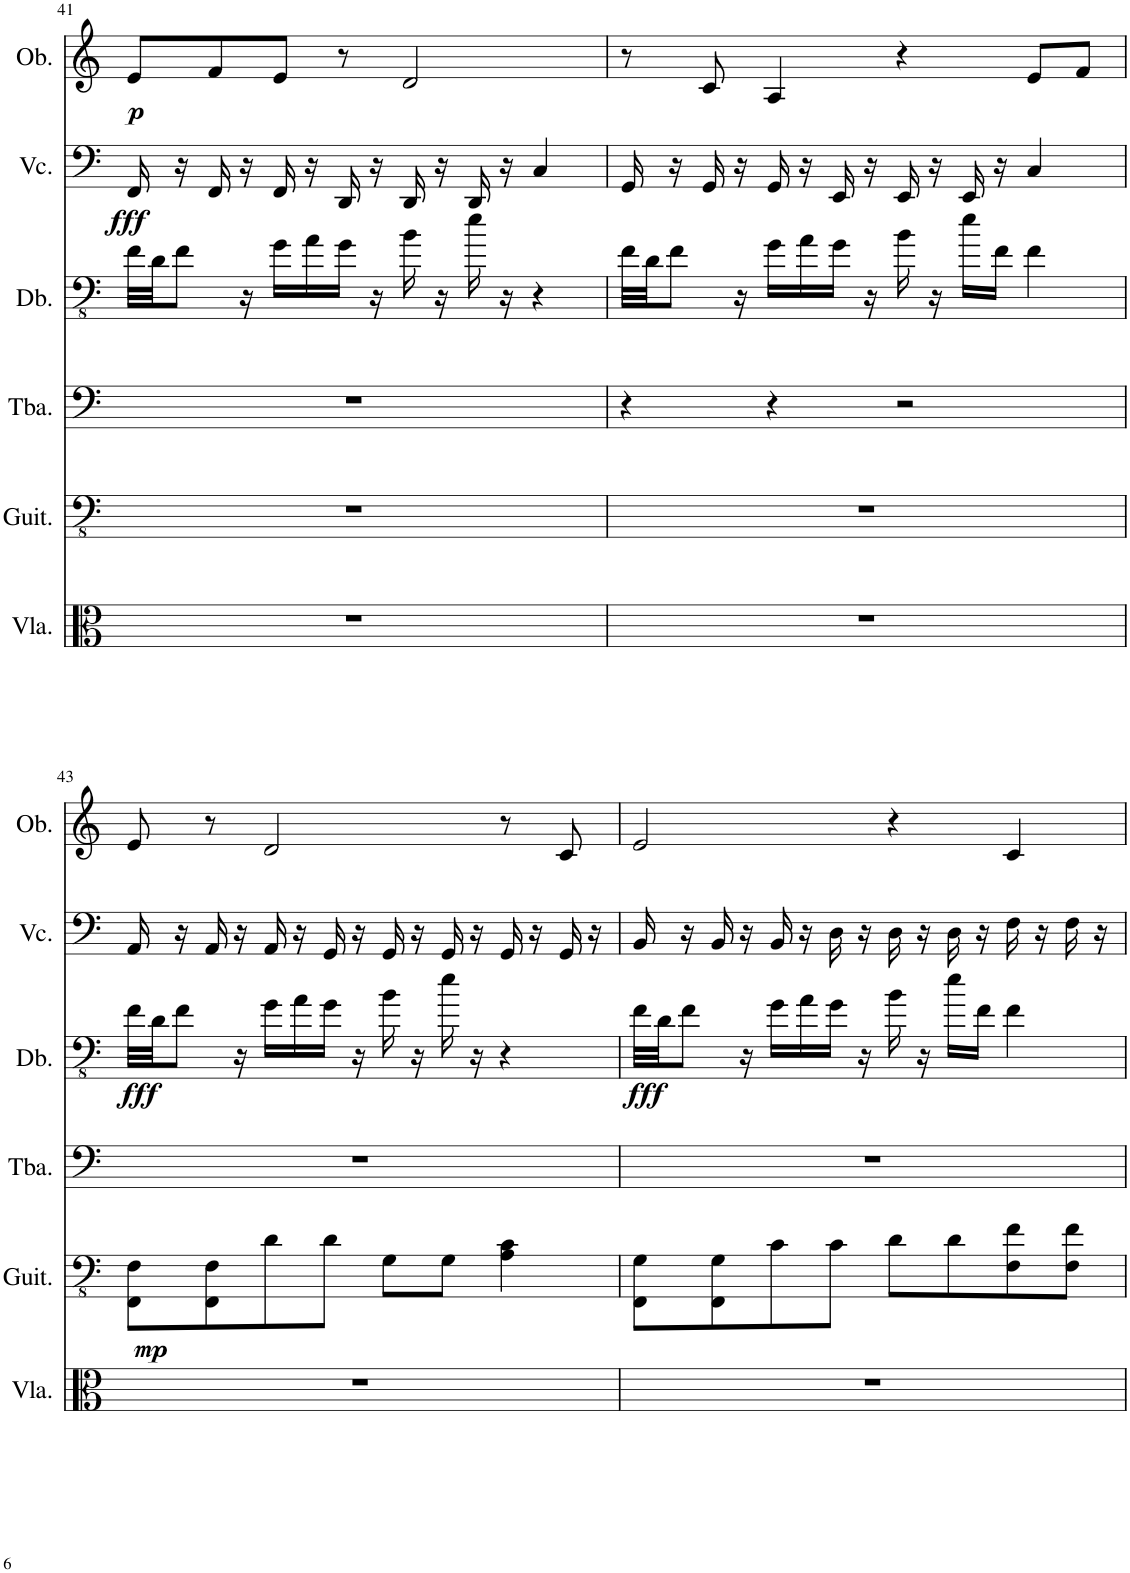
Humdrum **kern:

**kern	**kern	**dynam	**kern	**kern	**dynam	**kern	**dynam	**kern	**dynam
*part6	*part5	*part5	*part4	*part3	*part3	*part2	*part2	*part1	*part1
*staff6	*staff5	*staff5	*staff4	*staff3	*staff3	*staff2	*staff2	*staff1	*staff1
*I"Viola	*I"Classical Guitar	*	*I"Tuba	*I"Double Bass	*	*I"Violoncello	*	*I"Oboe	*
*I'Vla.	*I'Guit.	*	*I'Tba.	*I'Db.	*	*I'Vc.	*	*I'Ob.	*
!!LO:PB:g=z
*clefC3	*clefFv4	*	*clefF4	*clefFv4	*	*clefF4	*	*clefG2	*
*	*	*	*	*ITrd7c12	*	*	*	*	*
*k[]	*k[]	*	*k[]	*k[]	*	*k[]	*	*k[]	*
*M4/4	*M4/4	*	*M4/4	*M4/4	*	*M4/4	*	*M4/4	*
=41	=41	=41	=41	=41	=41	=41	=41	=41	=41
!	!	!	!	!	!	!	!LO:DY:b	!	!LO:DY:b
1r	1r	.	1r	32F\LLL	.	16FF/	fff	8e/L	p
.	.	.	.	32D\JJ	.	.	.	.	.
.	.	.	.	8F\J	.	16r	.	.	.
.	.	.	.	.	.	16FF/	.	8f/	.
.	.	.	.	16r	.	16r	.	.	.
.	.	.	.	16G\LL	.	16FF/	.	8e/J	.
.	.	.	.	16A\	.	16r	.	.	.
.	.	.	.	16G\JJ	.	16DD/	.	8r	.
.	.	.	.	16r	.	16r	.	.	.
.	.	.	.	16B\	.	16DD/	.	2d/	.
.	.	.	.	16r	.	16r	.	.	.
.	.	.	.	16e\	.	16DD/	.	.	.
.	.	.	.	16r	.	16r	.	.	.
.	.	.	.	4r	.	4C/	.	.	.
=42	=42	=42	=42	=42	=42	=42	=42	=42	=42
1r	1r	.	4r	32F\LLL	.	16GG/	.	8r	.
.	.	.	.	32D\JJ	.	.	.	.	.
.	.	.	.	8F\J	.	16r	.	.	.
.	.	.	.	.	.	16GG/	.	8c/	.
.	.	.	.	16r	.	16r	.	.	.
.	.	.	4r	16G\LL	.	16GG/	.	4A/	.
.	.	.	.	16A\	.	16r	.	.	.
.	.	.	.	16G\JJ	.	16EE/	.	.	.
.	.	.	.	16r	.	16r	.	.	.
.	.	.	2r	16B\	.	16EE/	.	4r	.
.	.	.	.	16r	.	16r	.	.	.
.	.	.	.	16e\LL	.	16EE/	.	.	.
.	.	.	.	16F\JJ	.	16r	.	.	.
.	.	.	.	4F\	.	4C/	.	8e/L	.
.	.	.	.	.	.	.	.	8f/J	.
!!LO:LB:g=z
=43	=43	=43	=43	=43	=43	=43	=43	=43	=43
!	!	!LO:DY:b	!	!	!LO:DY:b	!	!	!	!
1r	8FFF\ 8FF\L	mp	1r	32F\LLL	fff	16AA/	.	8e/	.
.	.	.	.	32D\JJ	.	.	.	.	.
.	.	.	.	8F\J	.	16r	.	.	.
.	8FFF\ 8FF\	.	.	.	.	16AA/	.	8r	.
.	.	.	.	16r	.	16r	.	.	.
.	8D\	.	.	16G\LL	.	16AA/	.	2d/	.
.	.	.	.	16A\	.	16r	.	.	.
.	8D\J	.	.	16G\JJ	.	16GG/	.	.	.
.	.	.	.	16r	.	16r	.	.	.
.	8GG\L	.	.	16B\	.	16GG/	.	.	.
.	.	.	.	16r	.	16r	.	.	.
.	8GG\J	.	.	16e\	.	16GG/	.	.	.
.	.	.	.	16r	.	16r	.	.	.
.	4AA\ 4C\	.	.	4r	.	16GG/	.	8r	.
.	.	.	.	.	.	16r	.	.	.
.	.	.	.	.	.	16GG/	.	8c/	.
.	.	.	.	.	.	16r	.	.	.
=44	=44	=44	=44	=44	=44	=44	=44	=44	=44
!	!	!	!	!	!LO:DY:b	!	!	!	!
1r	8FFF\ 8GG\L	.	1r	32F\LLL	fff	16BB/	.	2e/	.
.	.	.	.	32D\JJ	.	.	.	.	.
.	.	.	.	8F\J	.	16r	.	.	.
.	8FFF\ 8GG\	.	.	.	.	16BB/	.	.	.
.	.	.	.	16r	.	16r	.	.	.
.	8C\	.	.	16G\LL	.	16BB/	.	.	.
.	.	.	.	16A\	.	16r	.	.	.
.	8C\J	.	.	16G\JJ	.	16D\	.	.	.
.	.	.	.	16r	.	16r	.	.	.
.	8D\L	.	.	16B\	.	16D\	.	4r	.
.	.	.	.	16r	.	16r	.	.	.
.	8D\	.	.	16e\LL	.	16D\	.	.	.
.	.	.	.	16F\JJ	.	16r	.	.	.
.	8FF\ 8F\	.	.	4F\	.	16F\	.	4c/	.
.	.	.	.	.	.	16r	.	.	.
.	8FF\ 8F\J	.	.	.	.	16F\	.	.	.
.	.	.	.	.	.	16r	.	.	.
=	=	=	=	=	=	=	=	=	=
*-	*-	*-	*-	*-	*-	*-	*-	*-	*-
